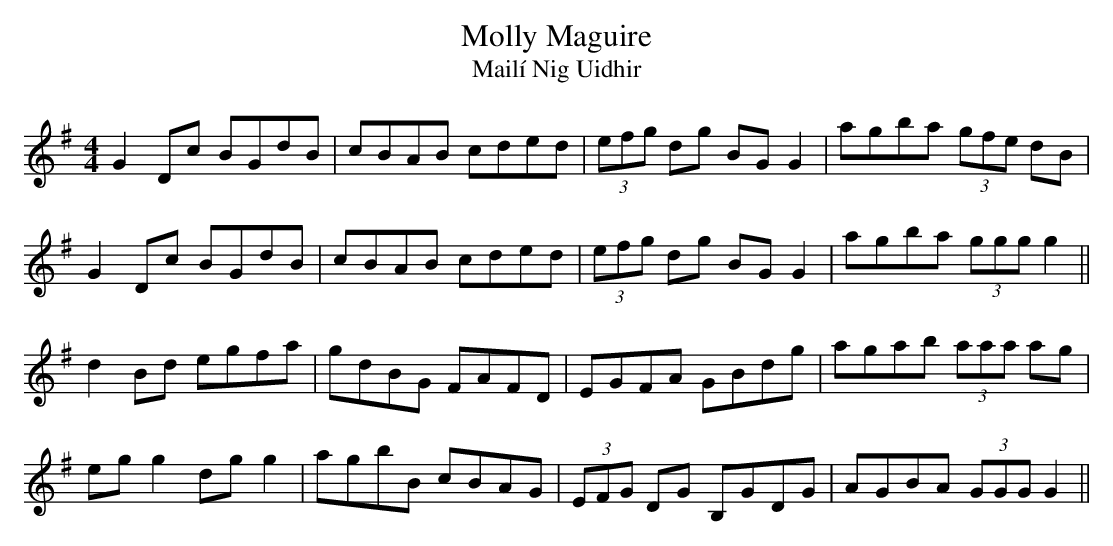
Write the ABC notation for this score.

X:1
T: Molly Maguire
T: Mail\'i Nig Uidhir
L: 1/8
M: 4/4
K: G
G2 Dc BGdB|cBAB cded|(3efg dg BG G2|agba (3gfe dB|
G2 Dc BGdB|cBAB cded|(3efg dg BG G2|agba (3ggg g2 ||
d2 Bd egfa|gdBG FAFD|EGFA GBdg|agab (3aaa ag|
eg g2 dg g2|agbB cBAG|(3EFG DG B,GDG|AGBA (3GGG G2 ||
